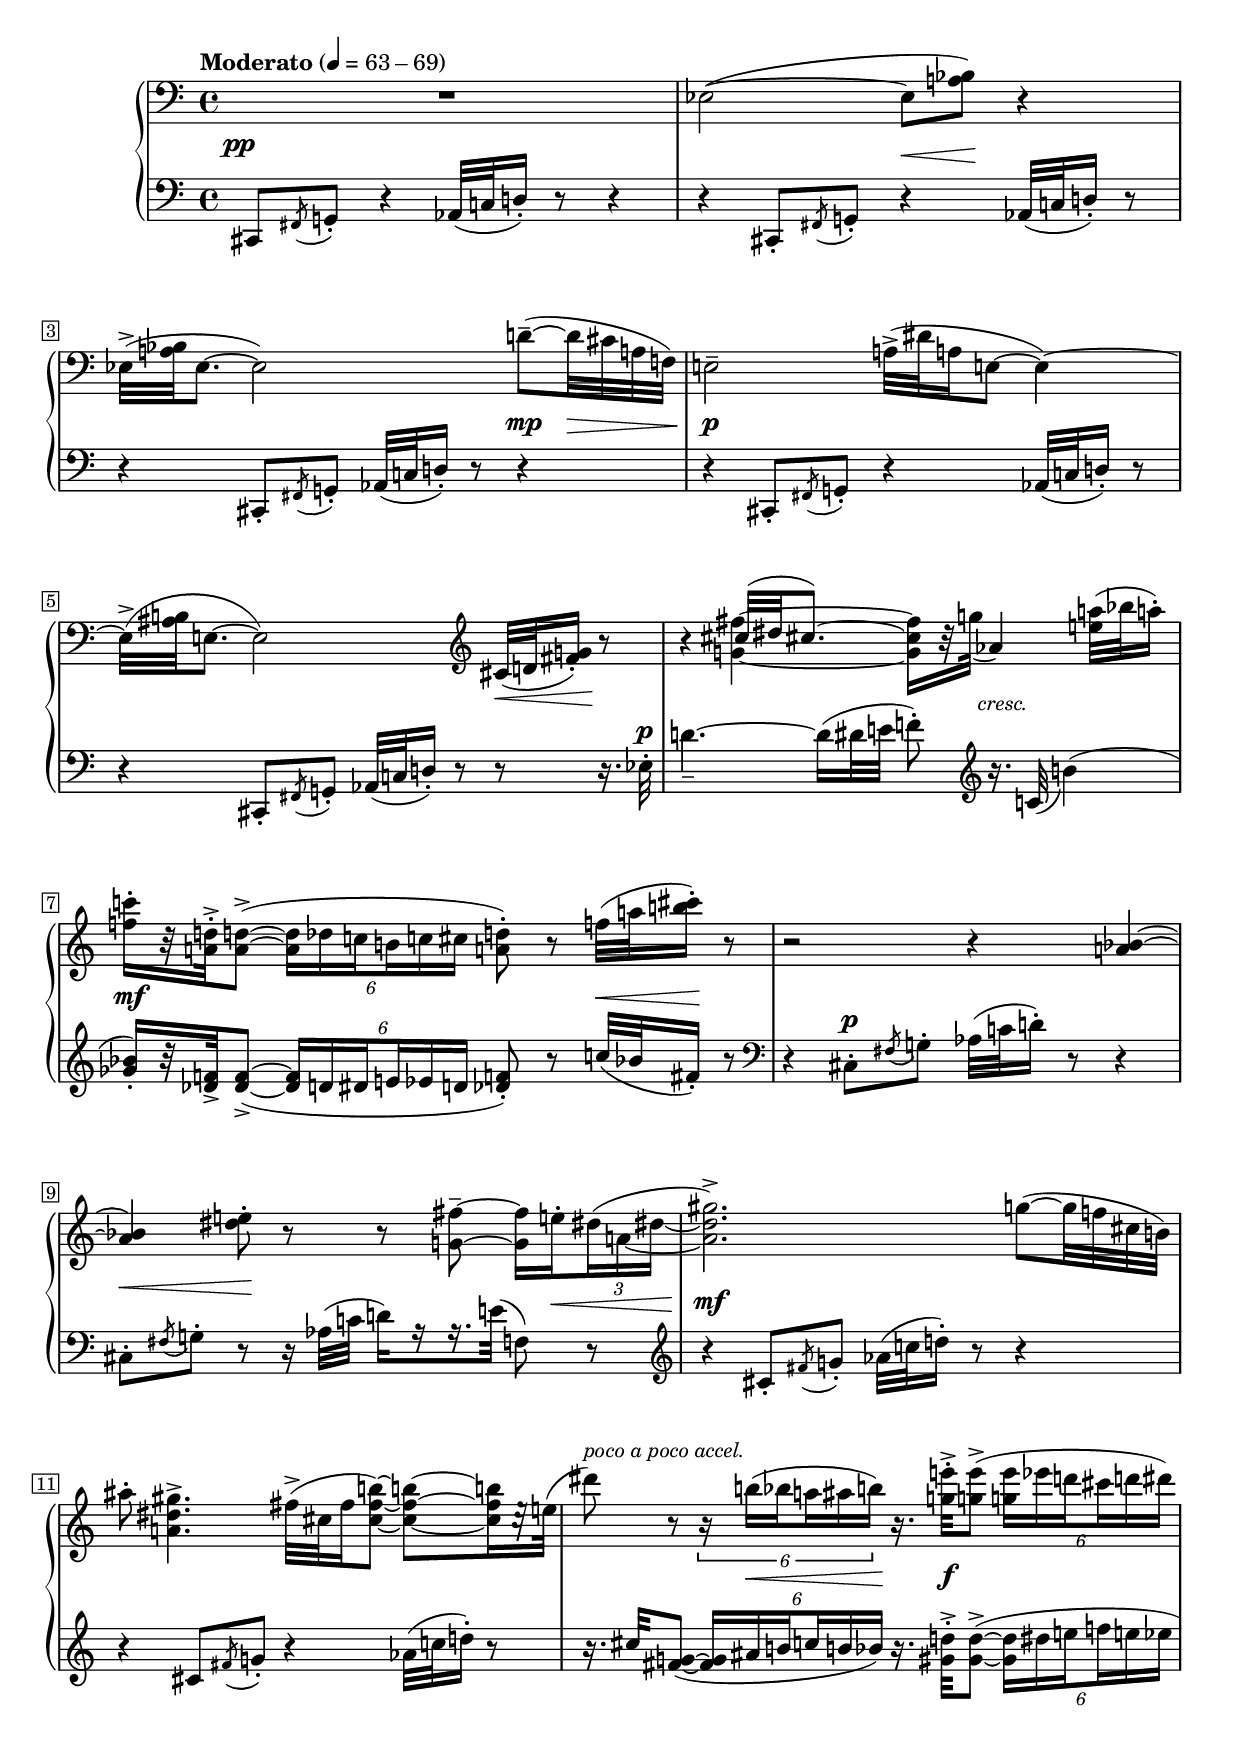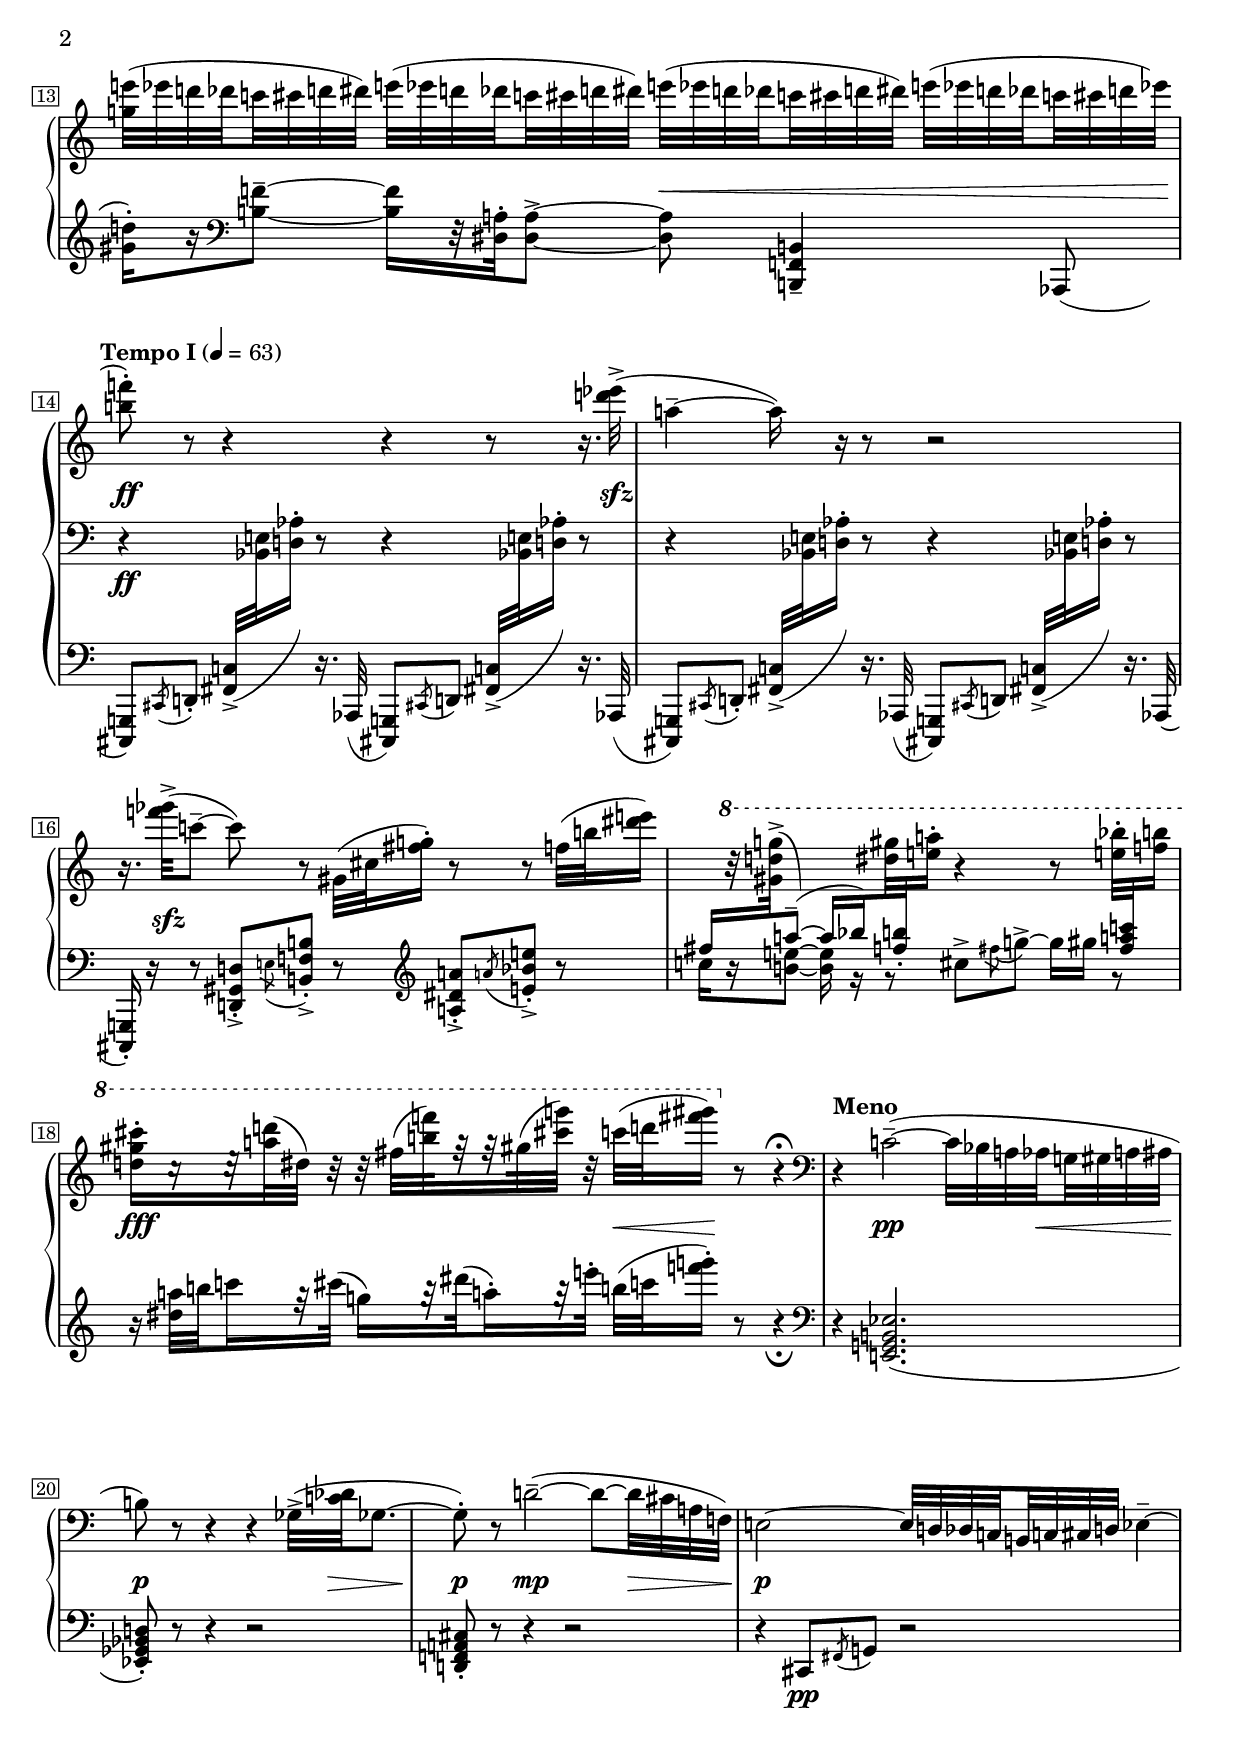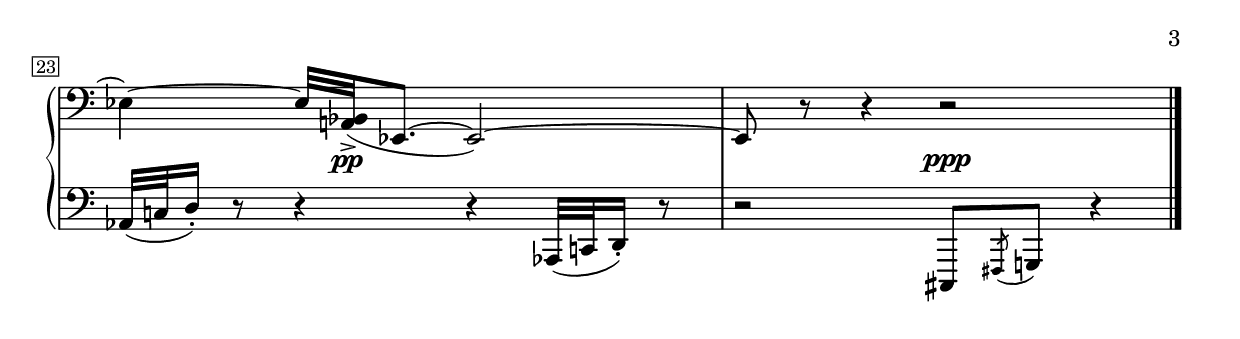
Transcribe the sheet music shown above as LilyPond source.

Global = {
  \key c \major
  \time 4/4
  \include "../global.ly"
}

bottom = \change Staff = "lower"
top = \change Staff = "upper"

cresc = { \override TextSpanner.bound-details.left.text = \markup { \small "cresc " } }

Sopran = \context Voice = "one" \relative c {
  \voiceOne
  \override MultiMeasureRest.staff-position = #0
  \override Rest.staff-position = #0
  \override DynamicText.Y-offset = #-3.4
  \override Hairpin.Y-offset = #-3
  \set subdivideBeams = ##t
  \set baseMoment = #(ly:make-moment 1/8)
  \set tieWaitForNote = ##t
  \stemNeutral\slurNeutral
  %1
  \tempo \markup { \bold "Moderato" } 4 = 63-69
  | R1
  | ees2~( ees8\< <a! bes>)\! r4
  | ees32^>( <a! bes> ees8.~ ees2) d'!8--~[(\mp d32\> cis a! f!])
  | e!2--\!\p a!32^>[( dis a!16 e!8~] e4~)
  %5
  | e32^>( <ais b!> e!8.~ e2) \clef treble cis'32([\< d! <fis g!>16_.])\! r8
  | r4 \stemUp cis'32[^( dis
    \shape #'((0 . 0) (0 . 0) (0 . -0.4) (-0.8 . -0.5)) Tie
    cis!8.~])
    \once\omit Flag \once\omit Stem
    \once\override NoteColumn.force-hshift = #-0.5
    \once \hideNotes cis16
    s4 s16
    \stemNeutral <e! a!>32[( bes' a!16^.])
  | <f! c'!>16^.[\mf r32 <a,! d!>^.^> q8~^>]( \tupletDown\tuplet 6/4 { q16 des c! b! c! cis }
    <a! d!>8^.) r f'!32[(\< a! <b! cis>16^.])\! r8
  | r2 r4 <a,! bes>~
  | q\< <dis e!>8^.\! r r <g,! fis'>8~^-
    q16[ e'!^.\< \once\omit TupletBracket \tuplet 3/2 { dis( a!_~ dis!_~ }]
  %10
  | <a dis gis>2.)^>\!\mf g'!8~[( g32 f! cis b!])
  | ais'8^. <a,! dis gis>4.^> fis'32^>[( cis fis16 <cis_~ fis_~ b!~>8])
    <cis_~ fis~ b!~>[ <cis fis b!>16 c32\rest e!](
  | dis'8)^\markup {
      \small "poco a poco accel."
    }
    r \tuplet 6/4 { r16 b!(\< bes a! ais b!)\! }
    r16. <g! e'!>32^.^>[\f q8^>]( \tuplet 6/4 { q16 ees' d cis d! dis) }
  | <g,! e'!>32[( ees' d! des c! cis d! dis]) e![( ees d! des c! cis d! dis])
    e![(\< ees d! des c! cis d! dis]) e![( ees d! des c! cis d! ees!]\!
  \omit Staff.TimeSignature
  << {
  %14-upper
  | \tempo \markup { \bold "Tempo I" } 4 = 63
    <b! f'!>8^.)\ff r r4 r r8 r16. \once\override Stem.length = #12 <d! ees>32^>\sfz(
  %15-upper
  | a!4~^- a16) r r8 r2
  }
  \new Staff = "middle" \with {
    alignAboveContext = "lower"
  } {
    \omit Staff.TimeSignature
    \clef "bass"
  %14-middle
  | r4\ff s8 r r4 s8 r
  %15-middle
  | r4 s8 r r4 s8 r
  }
  >>
  | r16. <f'! ges>32^>[(\sfz c!8^-~] c8) r gis,32[( cis <fis g!>16^.]) r8 r f!32[( b! <dis e!>16])
  | \bottom fis,16[ \top \ottava #1 r32
    \shape #'((0 . 0) (0 . 0) (0 . 0) (0 . -3.5)) Slur
    <gis d'! g!>^>( \bottom a!8~^-])^(
    a16[ bes) \top <dis gis>32 \bottom <f,! b!>_. \top <e'! a!>16^.] r4
    r8 <e! bes'>32^.[ \bottom <fis, a! c!> \top <f'! b!>16]
  | <d! gis cis>16^.[\fff c16\rest c32\rest <a'! d!>( dis,)] r32
    r32 fis[( <b! f'!>) f\rest f\rest gis( <cis! g'!>)] r c![(\< d! <fis gis>16])\!
    \ottava #0 r8 r4\fermata
    \clef bass
  | \tempo \markup { \bold "Meno" }
    r4 c,,,!2~^-(\pp c32[ bes a! aes\< g! gis a! ais]
  %20
  | b!8)\!\p r r4 r ges32^>[( <c! des>\> ges!8.~]
  | ges8^.)\!\p r d'!2~^-(\mp d8~[ d32\> cis a! f!])\!
  | e!2~\p e32[ d! des c! b! c! cis d!] ees4~^-
  | ees~ ees32[ <a,! bes>_>(\pp ees8.~] ees2~)
  | ees8 r r4 r2\ppp
  \fine
}

Alto = \context Voice = "two" \relative c' {
  \voiceTwo
  \override MultiMeasureRest.staff-position = #0
  \override Rest.staff-position = #0
  %1
  | s1*5
  %6
  | s4 <g'!~ fis'^~>4 <g cis fis>16[ r32 g'!](
    \stemUp
    \once\override Staff.TextScript.extra-offset = #'(-1 . -3)
    aes,4)_\markup {
      \small "cresc."
    } s8
}

Tenor = \context Voice = "three" \relative c' {
  \voiceThree
  \override MultiMeasureRest.staff-position = #0
  \override Rest.staff-position = #0
  %1
  | s1
  | s1
}

Bass = \context Voice = "four" \relative c {
  \voiceFour
  \override MultiMeasureRest.staff-position = #0
  \override Rest.staff-position = #0
  \set subdivideBeams = ##t
  \set baseMoment = #(ly:make-moment 1/8)
  \stemNeutral\slurNeutral\tieNeutral
  %1
  | cis,8[ \acciaccatura fis g!-.] r4 aes32[( c! d!16-.]) r8 r4
  | r cis,8-.[ \acciaccatura fis g!-.] r4 aes32[( c! d!16-.]) r8
  | r4 cis,8-.[ \acciaccatura fis g!-.] aes32[( c! d!16-.]) r8 r4
  | r4 cis,8-.[ \acciaccatura fis g!-.] r4 aes32[( c! d!16-.]) r8
  %5
  | r4 cis,8-.[ \acciaccatura fis g!-.] aes32[( c! d!16-.]) r8 r r16. ees32^.^\p
  | d'!4.--~ d16( dis32 e! f!8^.)
    \clef treble r16. c!32_( b'!4)(
  | <ges bes>16-.)[ r32 <des f!>_> q8_>~]( \tupletNeutral\tuplet 6/4 { q16 d! dis e! ees d! }
    <des f!>8-.) r c'!32[( bes fis16-.]) r8 \clef bass
  | r4 cis,8^.^\p[ \stemUp\slurDown \acciaccatura fis \stemNeutral\slurNeutral g!^.]
    aes32[( c! d!16^.]) r8 r4
  | cis,8^.[ \stemUp\slurDown \acciaccatura fis \stemNeutral\slurNeutral g!^.]
    r8 r16 aes32[( c!] d!16)[ a16\rest a16.\rest e'!32]( f,8) r \clef treble
  %10
  | r4 cis'8-.[ \acciaccatura fis g!-.] aes32[( c! d!16^.]) r8 r4
  | r4 cis,8[ \acciaccatura fis g!-.] r4 aes32[( c! d!16^.]) r8
  | r16. cis32[ <fis,~ g!~>8]( \tuplet 6/4 { q16 ais b! c! b! bes) }
    r16. <gis d'!>32^.^>[ q8~^>]( \tuplet 6/4 { q16 dis' e! f! e! ees }
  | <gis, d'!>16^.[) r16 \clef bass <b,!~ f'!~>8^-] q16[ r32 <dis, a'!>^. q8~^>]
    q8 <b,! f'! b!>4_- aes8( \clef bass
  | <cis, g'!>8)[ \acciaccatura cis' d!_.]
    \slurDown
    <fis c'!>32_>[( \change Staff = "middle" <bes e!> <d! aes'>16^.)] \change Staff = "lower"
    r16.
    \shape #'((-0.2 . -1) (0 . -2.2) (0 . -1.2) (0 . 0)) Slur
    \once\override Stem.length = #12
    aes,32(
    <cis, g'!>8)[ \acciaccatura cis'! d!]
    <fis! c'!>32_>[( \change Staff = "middle" <bes! e!> <d! aes'!>16^.)] \change Staff = "lower"
     r16.
     \shape #'((0 . -1) (0 . -2.2) (0 . -1.2) (0 . 0)) Slur
     \once\override Stem.length = #12
     aes,!32(
  %15
  | <cis, g'!>8)[ \acciaccatura cis' d!_.]
    \slurDown
    <fis c'!>32_>[( \change Staff = "middle" <bes e!> <d! aes'>16^.)] \change Staff = "lower"
    r16.
    \shape #'((-0.2 . -1) (0 . -2.2) (0 . -1.2) (0 . 0)) Slur
    \once\override Stem.length = #12
    aes,32(
    <cis, g'!>8)[ \acciaccatura cis'! d!]
    <fis! c'!>32_>[( \change Staff = "middle" <bes! e!> <d! aes'!>16^.)] \change Staff = "lower"
     r16. \once\override Stem.length = #12 aes,!32(
  | <cis, g'!>16_.) r r8 <d'! gis d'!>_._>[ \acciaccatura e'! <b! f'! b!>_._>] r \clef treble
    <a'! dis a'!>_._>[ \acciaccatura a'! <e! bes'! e!>_._>] r8
  | c'!16[ r <b! e!>8~] q16 g16\rest g8\rest cis^>[ \acciaccatura fis g!^>~] g16[ gis] g,8\rest
  | \slurUp
    r16 <dis' a'!>32[ b'! c!16 f,32\rest cis']( g!16[) g32\rest dis'( a!16^.) g32\rest e'!^.]
    b!32[( c! <f! g!>16^.]) r8 r4\fermata
    \clef bass
  | r4 <e,,,,! g! b! ees>2._(
  %20
  | <ees ges bes d!>8_.) r r4 r2
  | <d! f! a! cis>8_. r r4 r2
  | \slurDown r4 cis8[\pp \acciaccatura fis g!] r2
  | aes32[( c! d16_.]) r8 r4 r4 aes,32[( c! d16_.]) r8
  | r2 cis,8[ \once\override Stem.length = #8 \acciaccatura fis g!] r4
  \fine
}

centerDynamics = {
  %1
  | \once\override Staff.TextScript.extra-offset = #'(-2 . 0)
    s4-\markup { \dynamic pp } s2.
}

\score {
  \new PianoStaff
  <<
    \accidentalStyle Score.piano
    \context Staff = "upper" <<
      \set Staff.midiInstrument = #"acoustic grand"
      \Global
      \clef bass
      \Sopran
      \Alto
    >>
    \context Dynamics <<
      \Global \centerDynamics
    >>
    \context Staff = "lower" <<
      \set Staff.midiInstrument = #"acoustic grand"
      \Global
      \clef bass
      \Tenor
      \Bass
    >>
  >>
  \header {
    %composer = "Hans Erich Apostel"
    %opus = "Op. 13"
    title = \markup { "IX" }
  }
  \layout {
    \context {
      \PianoStaff
      % More space between staves in the same PianoStaff
      %\override StaffGrouper.staff-staff-spacing.minimum-distance = 12
      \override TextScript.font-shape = #'italic
    }
  }
  \midi {
    \tempo 4 = 65
  }
}
